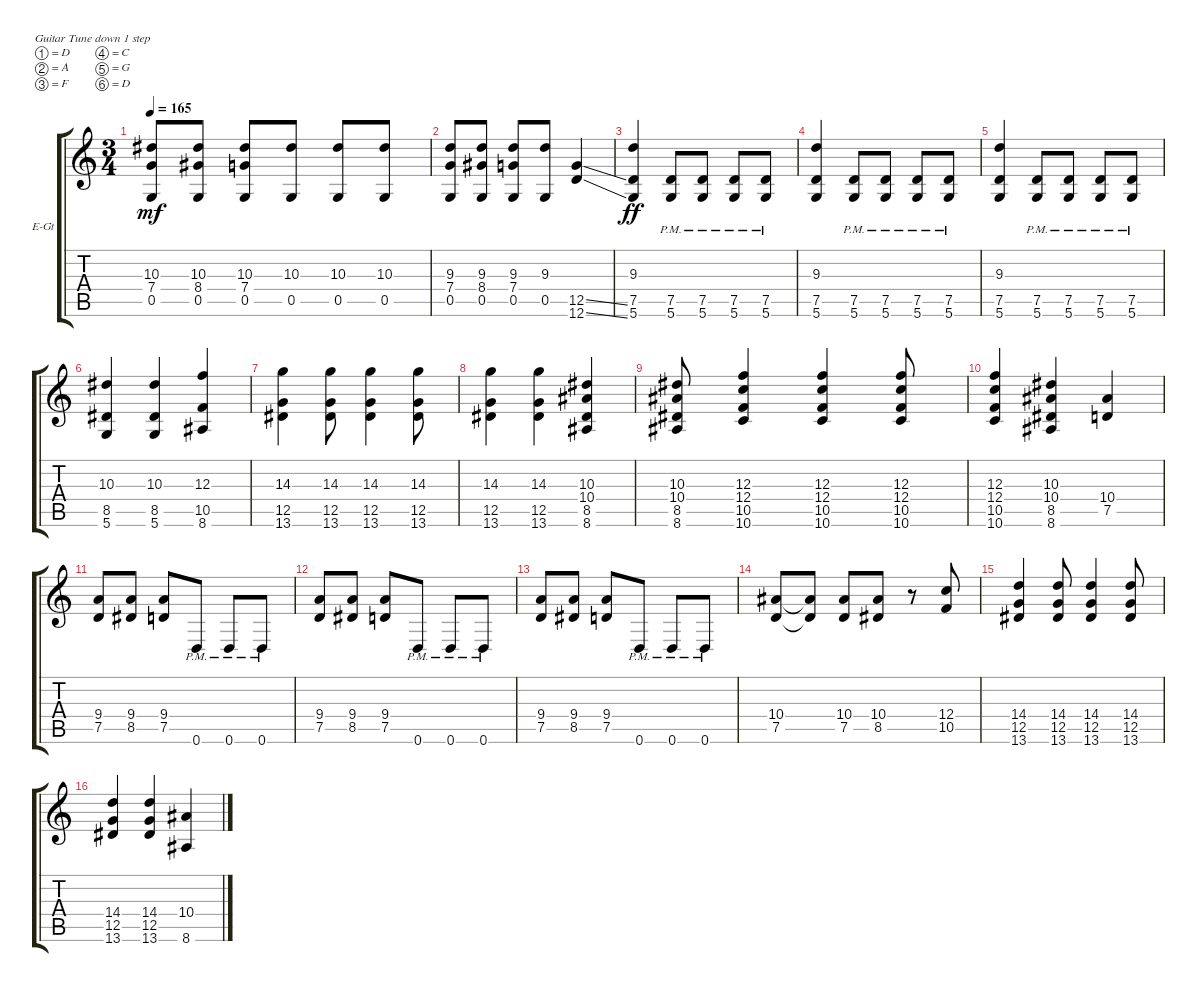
\bracketExtendMode groupsimilarinstruments
\firstSystemTrackNameOrientation horizontal
\otherSystemsTrackNameOrientation horizontal
\track ("Electric Guitar 1" "E-Gt") {instrument distortionguitar}
\staff {score tabs}
\tuning (D4 A3 F3 C3 G2 D2)
\ts (3 4)
\tempo 165
\clef g2
\ks c
(7.4 0.5 10.3).8{dy mf} (8.4 0.5 10.3).8 (7.4 0.5 10.3).8 (0.5 10.3).8 (0.5 10.3).8 (0.5 10.3).8 |
(0.5 9.3 7.4).8 (0.5 9.3 8.4).8 (0.5 9.3 7.4).8 (0.5 9.3).8 (12.5{ss} 12.6{ss}).4 |
(5.6 7.5 9.3).4{dy ff} (5.6{pm} 7.5{pm}).8 (5.6{pm} 7.5{pm}).8 (5.6{pm} 7.5{pm}).8 (5.6{pm} 7.5{pm}).8 |
(5.6 7.5 9.3).4 (5.6{pm} 7.5{pm}).8 (5.6{pm} 7.5{pm}).8 (5.6{pm} 7.5{pm}).8 (5.6{pm} 7.5{pm}).8 |
(5.6 7.5 9.3).4 (5.6{pm} 7.5{pm}).8 (5.6{pm} 7.5{pm}).8 (5.6{pm} 7.5{pm}).8 (5.6{pm} 7.5{pm}).8 |
(5.6 8.5 10.3).4 (5.6 8.5 10.3).4 (12.3 10.5 8.6).4 |
(14.3 12.5 13.6).4 (12.5 14.3 13.6).8 (12.5 14.3 13.6).4 (12.5 14.3 13.6).8 |
(12.5 14.3 13.6).4 (12.5 14.3 13.6).4 (8.5 10.3 8.6 10.4).4 |
(10.3 8.5 8.6 10.4).8 (10.6 10.5 12.4 12.3).4 (10.5 12.3 12.4 10.6).4 (10.5 12.3 12.4 10.6).8 |
(10.5 12.3 10.6 12.4).4 (8.5 10.4 8.6 10.3).4 (7.5 10.4).4 |
(7.5 9.4).8 (8.5 9.4).8 (7.5 9.4).8 0.6{pm}.8 0.6{pm}.8 0.6{pm}.8 |
(7.5 9.4).8 (8.5 9.4).8 (7.5 9.4).8 0.6{pm}.8 0.6{pm}.8 0.6{pm}.8 |
(7.5 9.4).8 (8.5 9.4).8 (7.5 9.4).8 0.6{pm}.8 0.6{pm}.8 0.6{pm}.8 |
(10.4 7.5).8 (10.4{t} 7.5{t}).8 (10.4 7.5).8 (10.4 8.5).8 r.8 (12.4 10.5).8 |
(12.5 13.6 14.4).4 (12.5 13.6 14.4).8 (12.5 13.6 14.4).4 (13.6 14.4 12.5).8 |
(13.6 14.4 12.5).4 (13.6 14.4 12.5).4 (8.6 10.4).4
